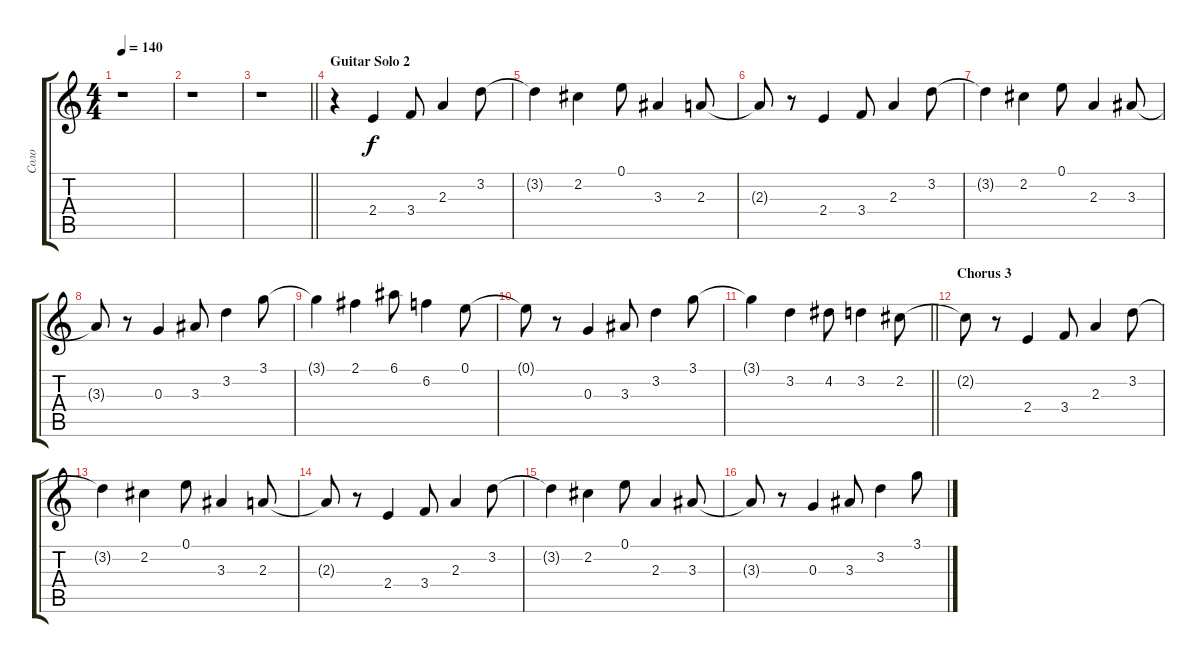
\track ("Соло" "Соло") {instrument overdrivenguitar}
\staff {score tabs}
\tuning (E4 B3 G3 D3 A2 E2) {hide}
\ts (4 4)
\tempo 140
\clef g2
\ks c
r.1{dy f} |
r.1 |
\barLineRight lightlight
r.1 |
\section ("" "Guitar Solo 2")
r.4 2.4.4 3.4.8 2.3.4 3.2.8 |
3.2{t}.4 2.2.4 0.1.8 3.3.4 2.3.8 |
2.3{t}.8 r.8 2.4.4 3.4.8 2.3.4 3.2.8 |
3.2{t}.4 2.2.4 0.1.8 2.3.4 3.3.8 |
3.3{t}.8 r.8 0.3.4 3.3.8 3.2.4 3.1.8 |
3.1{t}.4 2.1.4 6.1.8 6.2.4 0.1.8 |
0.1{t}.8 r.8 0.3.4 3.3.8 3.2.4 3.1.8 |
\barLineRight lightlight
3.1{t}.4 3.2.4 4.2.8 3.2.4 2.2.8 |
\section ("" "Chorus 3")
2.2{t}.8 r.8 2.4.4 3.4.8 2.3.4 3.2.8 |
3.2{t}.4 2.2.4 0.1.8 3.3.4 2.3.8 |
2.3{t}.8 r.8 2.4.4 3.4.8 2.3.4 3.2.8 |
3.2{t}.4 2.2.4 0.1.8 2.3.4 3.3.8 |
3.3{t}.8 r.8 0.3.4 3.3.8 3.2.4 3.1.8
